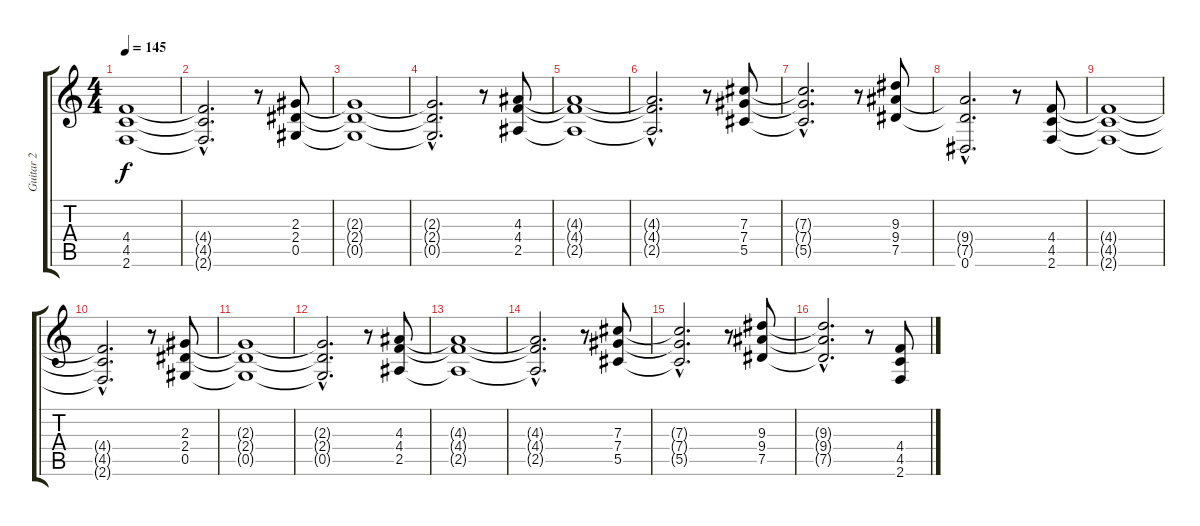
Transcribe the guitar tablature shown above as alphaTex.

\track ("Guitar 2" "Guitar 2") {instrument distortionguitar}
\staff {score tabs}
\tuning (Eb4 Bb3 Gb3 Db3 Ab2 Eb2) {hide}
\ts (4 4)
\tempo 145
\clef g2
\ks c
(4.4{t} 4.5{t} 2.6{t}).1{dy f} |
(4.4{hac t} 4.5{hac t} 2.6{hac t}).2{d} r.8 (2.3 2.4 0.5).8 |
(2.3{t} 2.4{t} 0.5{t}).1 |
(2.3{hac t} 2.4{hac t} 0.5{hac t}).2{d} r.8 (4.3 4.4 2.5).8 |
(4.3{t} 4.4{t} 2.5{t}).1 |
(4.3{hac t} 4.4{hac t} 2.5{hac t}).2{d} r.8 (7.3 7.4 5.5).8 |
(7.3{hac t} 7.4{hac t} 5.5{hac t}).2{d} r.8 (9.3 9.4 7.5).8 |
(9.4{hac t} 7.5{hac t} 0.6{hac}).2{d} r.8 (4.4 4.5 2.6).8 |
(4.4{t} 4.5{t} 2.6{t}).1 |
(4.4{hac t} 4.5{hac t} 2.6{hac t}).2{d} r.8 (2.3 2.4 0.5).8 |
(2.3{t} 2.4{t} 0.5{t}).1 |
(2.3{hac t} 2.4{hac t} 0.5{hac t}).2{d} r.8 (4.3 4.4 2.5).8 |
(4.3{t} 4.4{t} 2.5{t}).1 |
(4.3{hac t} 4.4{hac t} 2.5{hac t}).2{d} r.8 (7.3 7.4 5.5).8 |
(7.3{hac t} 7.4{hac t} 5.5{hac t}).2{d} r.8 (9.3 9.4 7.5).8 |
(9.3{hac t} 9.4{hac t} 7.5{hac t}).2{d} r.8 (4.4 4.5 2.6).8
